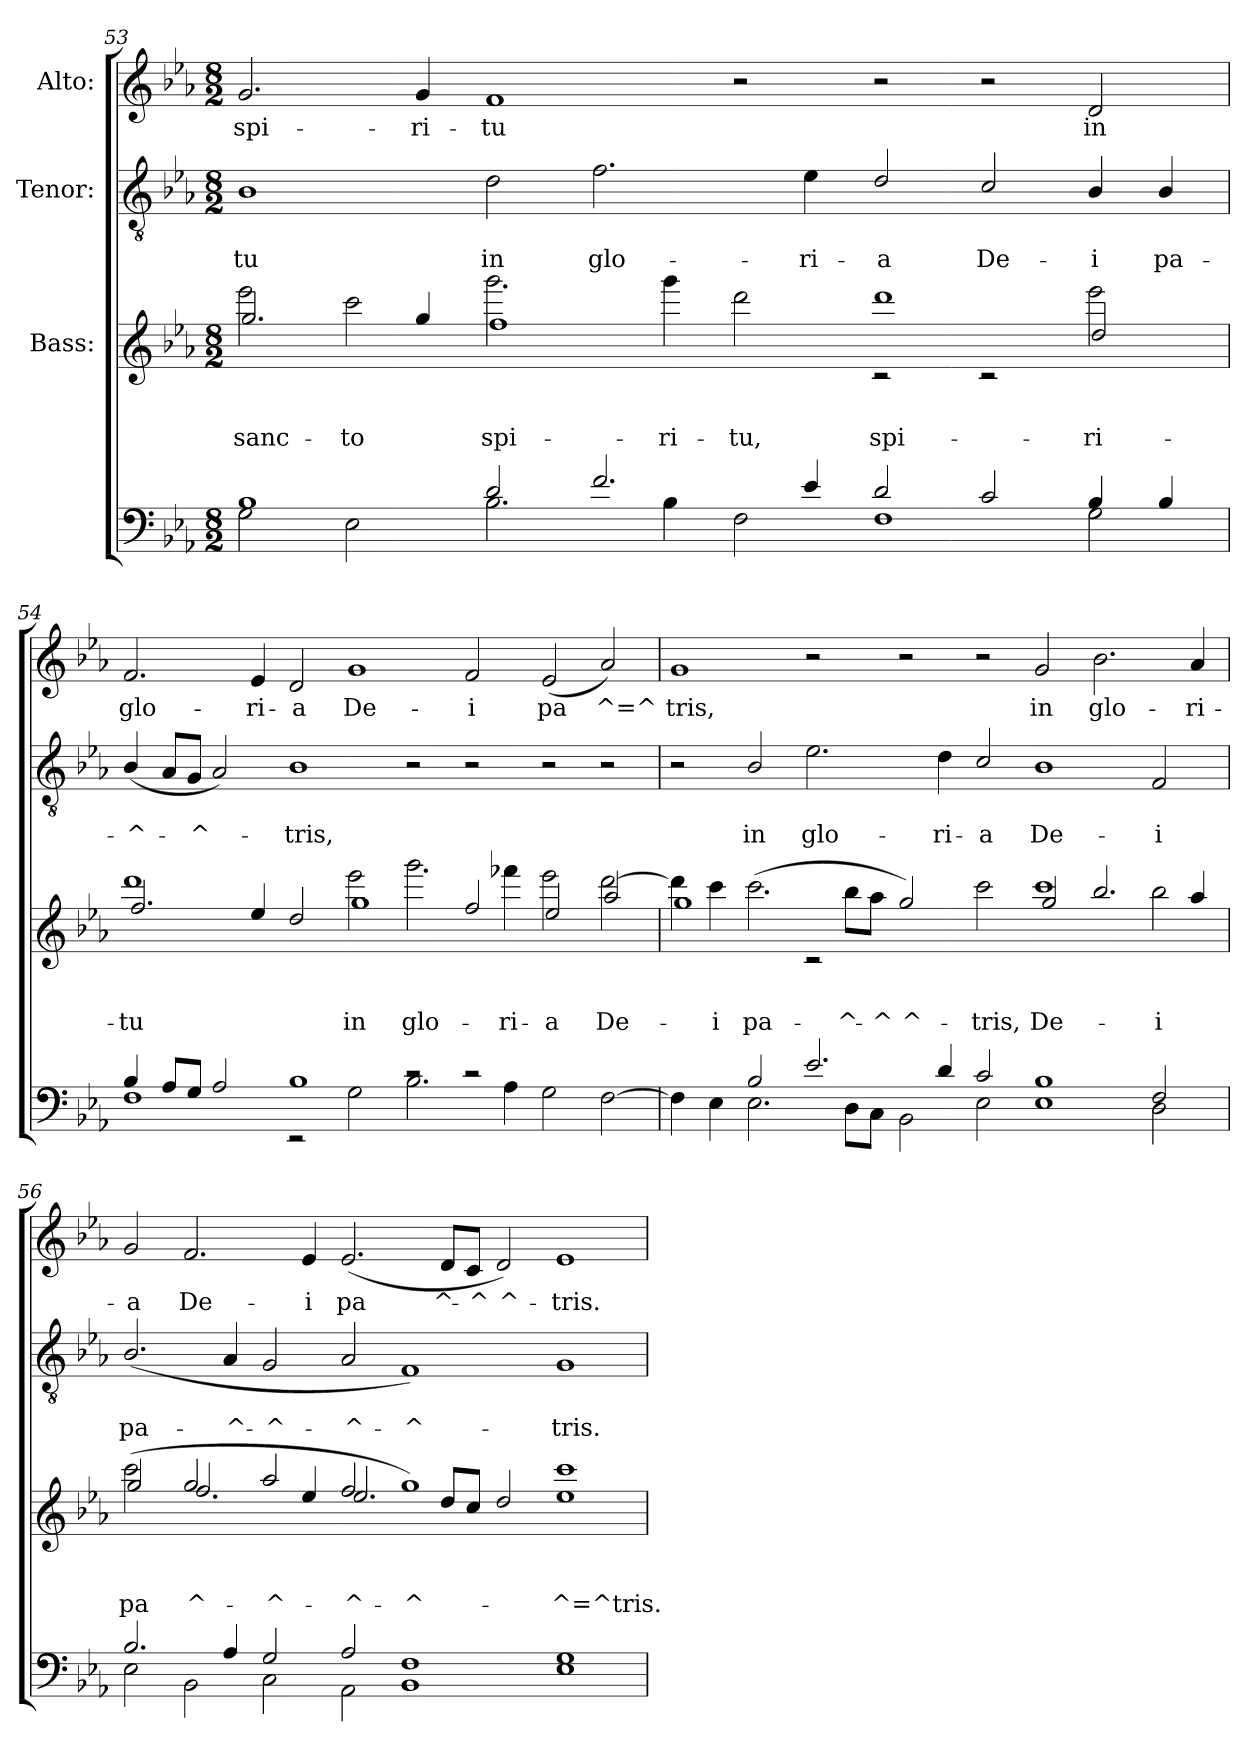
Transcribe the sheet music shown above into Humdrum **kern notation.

**kern	**kern	**text	**text	**text	**kern	**text	**text	**kern	**text
*part4	*part3	*part3	*part3	*part3	*part2	*part2	*part2	*part1	*part1
*staff4	*staff3	*staff3	*staff3	*staff3	*staff2	*staff2	*staff2	*staff1	*staff1
*	*I"Bass:	*	*	*	*I"Tenor:	*	*	*I"Alto:	*
!!LO:LB:g=z
*clefF4	*clefG2	*	*	*	*clefGv2	*	*	*clefG2	*
*	*ITrd7c12	*	*	*	*	*	*	*	*
*k[b-e-a-]	*k[b-e-a-]	*	*	*	*k[b-e-a-]	*	*	*k[b-e-a-]	*
*E-:	*E-:	*	*	*	*E-:	*	*	*E-:	*
*M8/2	*M8/2	*	*	*	*M8/2	*	*	*M8/2	*
=53	=53	=53	=53	=53	=53	=53	=53	=53	=53
*^	*	*	*	*	*	*	*	*	*
!	!	!	!	!	!LO:LY:b	!	!	!LO:LY:b	!	!LO:LY:b
*	*	*^	*	*	*	*	*	*	*	*
1B-	2G\	2ee-\	2.g/	.	.	sanc-	1B-	.	-tu	2.g/	spi-
!	!	!	!	!	!	!LO:LY:b	!	!	!	!	!
.	2E-\	2cc\	.	.	.	-to	.	.	.	.	.
!	!	!	!	!	!	!	!	!	!	!	!LO:LY:b
.	.	.	4g/	.	.	.	.	.	.	4g/	-ri-
!	!	!	!	!	!	!LO:LY:b	!	!	!LO:LY:b	!	!LO:LY:b
2d/	2.B-\	2.gg\	1f	.	.	spi-	2d\	.	in	1f	-tu
!	!	!	!	!	!	!	!	!	!LO:LY:b	!	!
2.f/	.	.	.	.	.	.	2.f\	.	glo-	.	.
!	!	!	!	!	!	!LO:LY:b	!	!	!	!	!
.	4B-\	4gg\	.	.	.	-ri-	.	.	.	.	.
!	!	!	!	!	!	!LO:LY:b	!	!	!	!	!
.	2F\	2dd\	2ryy	.	.	-tu,	.	.	.	2r	.
!	!	!	!	!	!	!	!	!	!LO:LY:b	!	!
4e-/	.	.	.	.	.	.	4e-\	.	-ri-	.	.
!	!	!	!	!	!	!LO:LY:b	!	!	!LO:LY:b	!	!
2d/	1F	1dd	2rc	.	.	spi-	2d/	.	-a	2r	.
!	!	!	!	!	!	!	!	!	!LO:LY:b	!	!
2c/	.	.	2rc	.	.	.	2c/	.	De-	2r	.
!	!	!	!	!	!	!LO:LY:b	!	!	!LO:LY:b	!	!LO:LY:b
4B-/	2G\	2ee-\	2d/	.	.	-ri-	4B-/	.	-i	2d/	in
!	!	!	!	!	!	!	!	!	!LO:LY:b	!	!
4B-/	.	.	.	.	.	.	4B-/	.	pa-	.	.
!!LO:PB:g=z
=54	=54	=54	=54	=54	=54	=54	=54	=54	=54	=54	=54
!	!	!	!	!	!	!LO:LY:b	!	!	!LO:LY:b	!	!LO:LY:b
4B-/	1F	1dd	2.f/	.	.	-tu	(<4B-/	.	-^-	2.f/	glo-
8A-/L	.	.	.	.	.	.	8A-/L	.	.	.	.
!	!	!	!	!	!	!	!	!	!LO:LY:b	!	!
8G/J	.	.	.	.	.	.	8G/J	.	-^-	.	.
2A-/	.	.	.	.	.	.	2A-/)	.	.	.	.
!	!	!	!	!	!	!	!	!	!	!	!LO:LY:b
.	.	.	4e-/	.	.	.	.	.	.	4e-/	-ri-
!	!	!	!	!	!	!	!	!	!LO:LY:b	!	!LO:LY:b
1B-	2rEE	2ryy	2d/	.	.	.	1B-	.	-tris,	2d/	-a
!	!	!	!	!	!	!LO:LY:b	!	!	!	!	!LO:LY:b
.	2G\	2ee-\	1g	.	.	in	.	.	.	1g	De-
!	!	!	!	!	!	!LO:LY:b	!	!	!	!	!
2rc	2.B-\	2.gg\	.	.	.	glo-	2r	.	.	.	.
!	!	!	!	!	!	!	!	!	!	!	!LO:LY:b
2rc	.	.	2f/	.	.	.	2r	.	.	2f/	-i
!	!	!	!	!	!	!LO:LY:b	!	!	!	!	!
.	4A-\	4ff-X\	.	.	.	-ri-	.	.	.	.	.
!	!	!	!	!	!	!LO:LY:b	!	!	!	!	!LO:LY:b
1ryy	2G\	2ee-\	2e-/	.	.	-a	2r	.	.	(<2e-/	pa
!	!	!	!	!	!	!LO:LY:b	!	!	!	!	!LO:LY:b
.	[>2F\	[>2dd\	2a-/	.	.	De-	2r	.	.	2a-/)	^=^
=55	=55	=55	=55	=55	=55	=55	=55	=55	=55	=55	=55
!	!	!	!	!	!	!	!	!	!	!	!LO:LY:b
2ryy	4F\]	4dd\]	1g	.	.	.	2r	.	.	1g	tris,
!	!	!	!	!	!	!LO:LY:b	!	!	!	!	!
.	4E-\	4cc\	.	.	.	-i	.	.	.	.	.
!	!	!	!	!	!	!LO:LY:b	!	!	!LO:LY:b	!	!
2B-/	2.E-\	(>2.cc\	.	.	.	pa-	2B-/	.	in	.	.
!	!	!	!	!	!	!	!	!	!LO:LY:b	!	!
2.e-/	.	.	2rc	.	.	.	2.e-\	.	glo-	2r	.
!	!	!	!	!	!	!LO:LY:b	!	!	!	!	!
.	8D\L	8b-\L	.	.	.	-^-	.	.	.	.	.
!	!	!	!	!	!	!LO:LY:b	!	!	!	!	!
.	8C\J	8a-\J	.	.	.	-^	.	.	.	.	.
!	!	!	!	!	!	!LO:LY:b	!	!	!	!	!
.	2BB-\	2g/)	1ryy	.	.	^-	.	.	.	2r	.
!	!	!	!	!	!	!	!	!	!LO:LY:b	!	!
4d/	.	.	.	.	.	.	4d\	.	-ri-	.	.
!	!	!	!	!	!	!LO:LY:b	!	!	!LO:LY:b	!	!
2c/	2E-\	2cc\	.	.	.	-tris,	2c/	.	-a	2r	.
!	!	!	!	!	!	!LO:LY:b	!	!	!LO:LY:b	!	!LO:LY:b
1B-	1E-	1cc	2g/	.	.	De-	1B-	.	De-	2g/	in
!	!	!	!	!	!	!	!	!	!	!	!LO:LY:b
.	.	.	2.b-/	.	.	.	.	.	.	2.b-\	glo-
!	!	!	!	!	!	!LO:LY:b	!	!	!LO:LY:b	!	!
2F/	2D\	2b-\	.	.	.	-i	2F/	.	-i	.	.
!	!	!	!	!	!	!	!	!	!	!	!LO:LY:b
.	.	.	4a-/	.	.	.	.	.	.	4a-/	-ri-
!!LO:LB:g=z
=56	=56	=56	=56	=56	=56	=56	=56	=56	=56	=56	=56
!	!	!	!	!	!	!LO:LY:b	!	!	!LO:LY:b	!	!LO:LY:b
2.B-/	2E-\	(>2cc\	2g/	.	.	pa	(<2.B-/	.	pa-	2g/	-a
!	!	!	!	!	!	!LO:LY:b	!	!	!	!	!LO:LY:b
.	2BB-\	2g/	2.f/	.	.	^-	.	.	.	2.f/	De-
!	!	!	!	!	!	!	!	!	!LO:LY:b	!	!
4A-/	.	.	.	.	.	.	4A-/	.	-^-	.	.
!	!	!	!	!	!	!LO:LY:b	!	!	!LO:LY:b	!	!
2G/	2C\	2a-/	.	.	.	-^-	2G/	.	-^-	.	.
!	!	!	!	!	!	!	!	!	!	!	!LO:LY:b
.	.	.	4e-/	.	.	.	.	.	.	4e-/	-i
!	!	!	!	!	!	!LO:LY:b	!	!	!LO:LY:b	!	!LO:LY:b
2A-/	2AA-\	2f/	2.e-/	.	.	-^-	2A-/	.	-^-	(<2.e-/	pa
!	!	!	!	!	!	!LO:LY:b	!	!	!LO:LY:b	!	!
1F	1BB-	1g)	.	.	.	-^-	1F)	.	-^-	.	.
!	!	!	!	!	!	!	!	!	!	!	!LO:LY:b
.	.	.	8d/L	.	.	.	.	.	.	8d/L	^-
!	!	!	!	!	!	!	!	!	!	!	!LO:LY:b
.	.	.	8c/J	.	.	.	.	.	.	8c/J	-^
!	!	!	!	!	!	!	!	!	!	!	!LO:LY:b
.	.	.	2d/	.	.	.	.	.	.	2d/)	^-
!	!	!	!	!	!	!LO:LY:b	!	!	!LO:LY:b	!	!LO:LY:b
1G	1E-	1cc	1e-	.	.	-^=^tris.	1G	.	-tris.	1e-	-tris.
*v	*v	*	*	*	*	*	*	*	*	*	*
*	*v	*v	*	*	*	*	*	*	*	*
=	=	=	=	=	=	=	=	=	=
*-	*-	*-	*-	*-	*-	*-	*-	*-	*-
